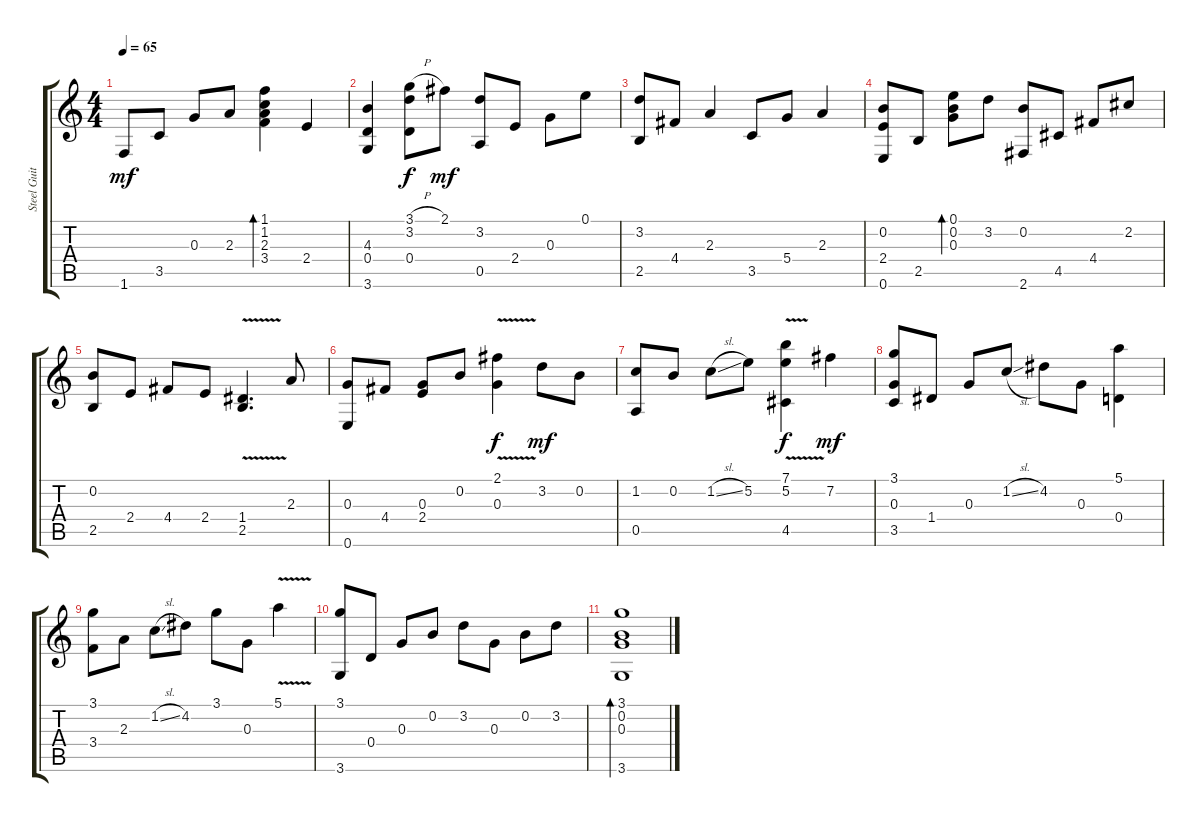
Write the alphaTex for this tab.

\track ("Steel Guitar" "Steel Guit") {instrument acousticguitarsteel}
\staff {score tabs}
\tuning (E4 B3 G3 D3 A2 E2) {hide}
\ts (4 4)
\tempo 65
\clef g2
\ks c
1.6.8{dy mf} 3.5.8 0.3.8 2.3.8 (1.1 1.2 2.3 3.4).4{bd 60} 2.4.4 |
(4.3 0.4 3.6).4 (3.1{h} 3.2 0.4).8{dy f} 2.1.8{dy mf} (3.2 0.5).8 2.4.8 0.3.8 0.1.8 |
(3.2 2.5).8 4.4.8 2.3.4 3.5.8 5.4.8 2.3.4 |
(0.2 2.4 0.6).8 2.5.8 (0.1 0.2 0.3).8{bd 60} 3.2.8 (0.2 2.6).8 4.5.8 4.4.8 2.2.8 |
(0.2 2.5).8 2.4.8 4.4.8 2.4.8 (1.4{v} 2.5).4{d} 2.3.8 |
(0.3 0.6).8 4.4.8 (0.3 2.4).8 0.2.8 (2.1{v} 0.3).4{dy f} 3.2.8{dy mf} 0.2.8 |
(1.2 0.5).8 0.2.8 1.2{sl}.8 5.2.8 (7.1{v} 5.2 4.5).4{dy f} 7.2.4{dy mf} |
(3.1 0.3 3.5).8 1.4.8 0.3.8 1.2{sl}.8 4.2.8 0.3.8 (5.1 0.4).4 |
(3.1 3.4).8 2.3.8 1.2{sl}.8 4.2.8 3.1.8 0.3.8 5.1{v}.4 |
(3.1 3.6).8 0.4.8 0.3.8 0.2.8 3.2.8 0.3.8 0.2.8 3.2.8 |
(3.1 0.2 0.3 3.6).1{bd 60}
